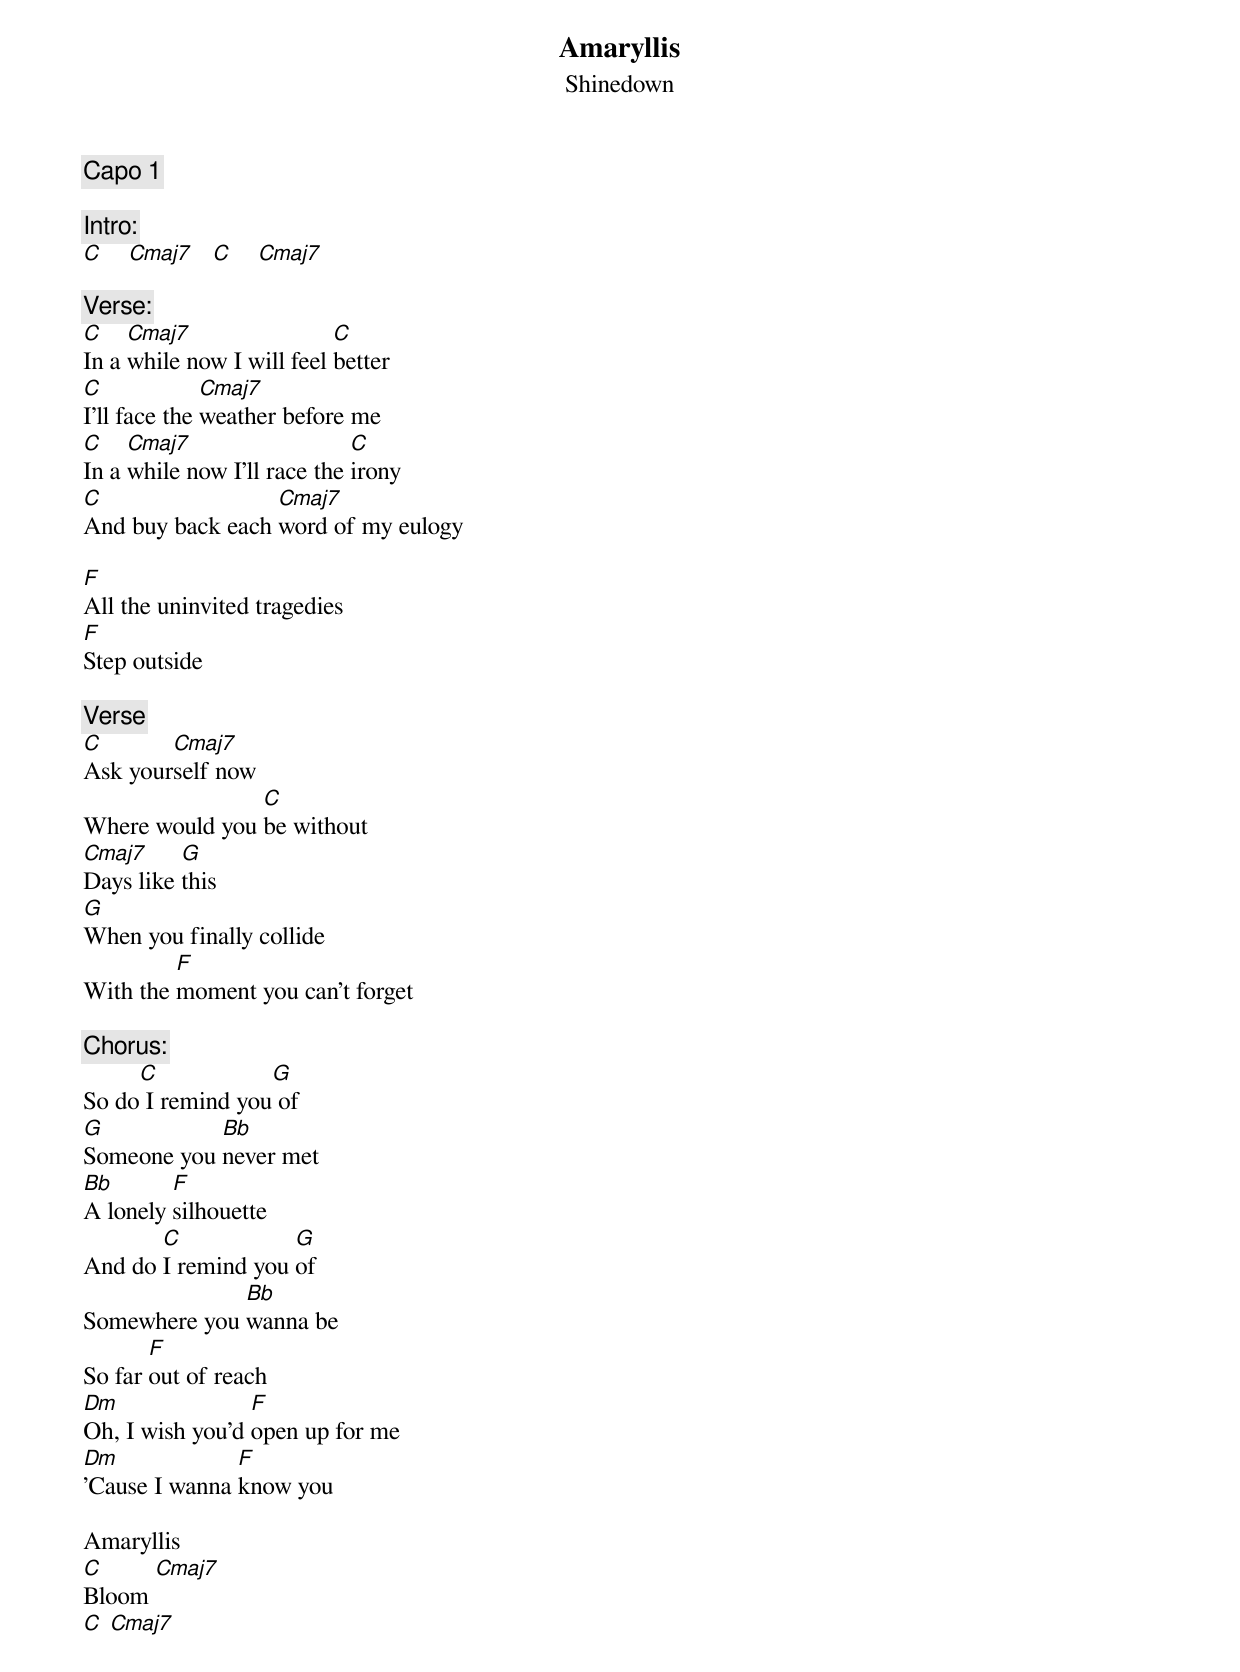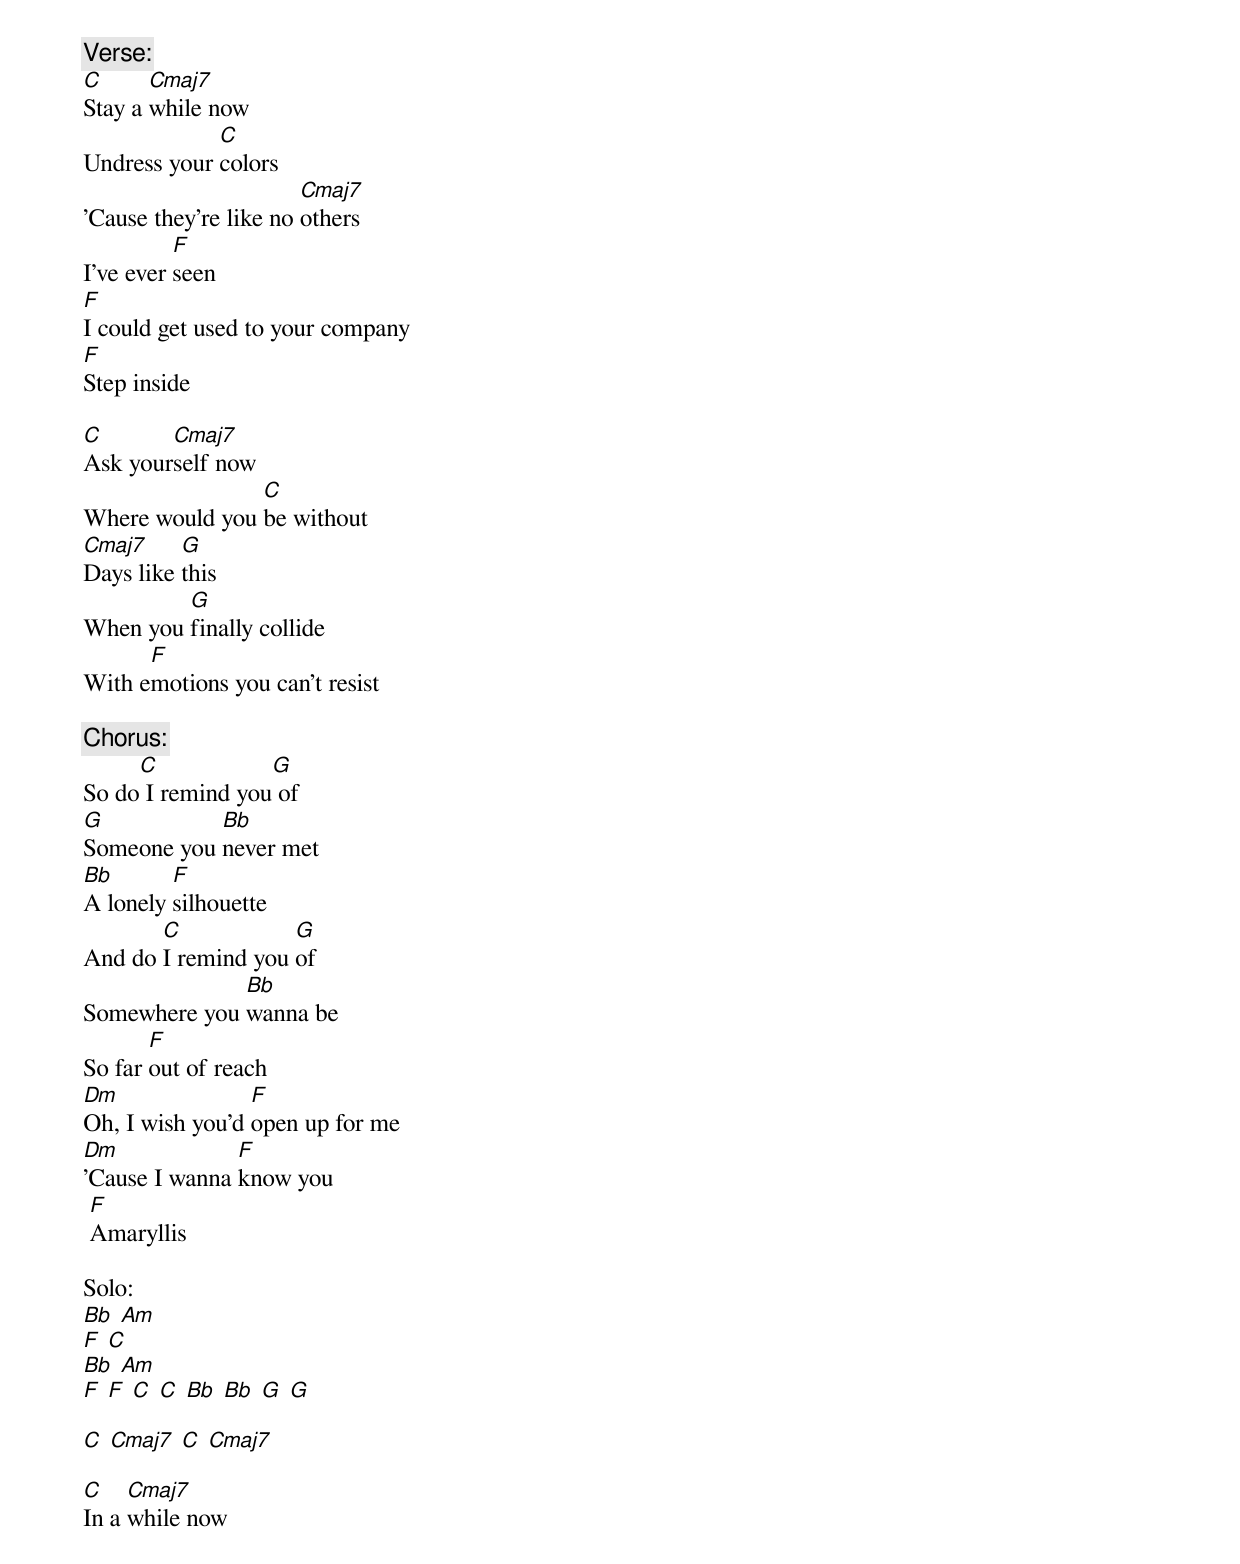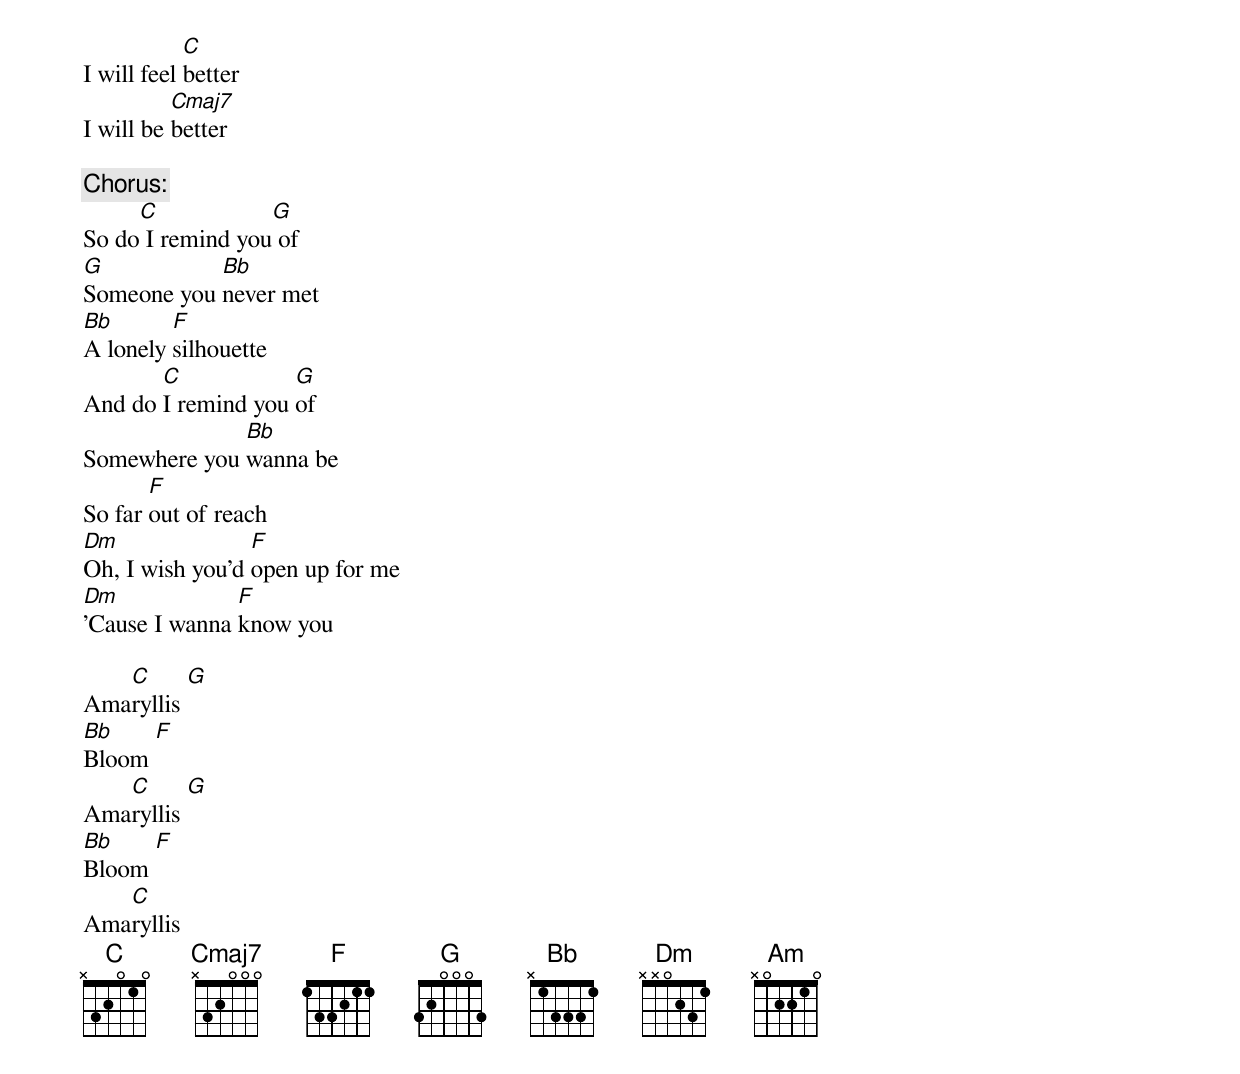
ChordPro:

{title:Amaryllis}
{subtitle: Shinedown}

{c:Capo 1}

{c:Intro:}
[C]    [Cmaj7]   [C]    [Cmaj7]

{c:Verse:}
[C]In a [Cmaj7]while now I will feel [C]better
[C]I'll face the [Cmaj7]weather before me
[C]In a [Cmaj7]while now I'll race the [C]irony
[C]And buy back each [Cmaj7]word of my eulogy

[F]All the uninvited tragedies
[F]Step outside

{c:Verse}
[C]Ask your[Cmaj7]self now
Where would you [C]be without
[Cmaj7]Days like [G]this
[G]When you finally collide
With the [F]moment you can't forget

{c:Chorus:}
So do[C] I remind you[G] of
[G]Someone you [Bb]never met
[Bb]A lonely [F]silhouette
And do [C]I remind you [G]of
Somewhere you [Bb]wanna be
So far [F]out of reach
[Dm]Oh, I wish you'd [F]open up for me
[Dm]'Cause I wanna [F]know you

Amaryllis
[C]Bloom [Cmaj7]
[C] [Cmaj7]

{c:Verse:}
[C]Stay a [Cmaj7]while now
Undress your [C]colors
'Cause they're like no [Cmaj7]others
I've ever [F]seen
[F]I could get used to your company
[F]Step inside

[C]Ask your[Cmaj7]self now
Where would you [C]be without
[Cmaj7]Days like [G]this
When you [G]finally collide
With e[F]motions you can't resist

{c:Chorus:}
So do[C] I remind you[G] of
[G]Someone you [Bb]never met
[Bb]A lonely [F]silhouette
And do [C]I remind you [G]of
Somewhere you [Bb]wanna be
So far [F]out of reach
[Dm]Oh, I wish you'd [F]open up for me
[Dm]'Cause I wanna [F]know you
 [F]Amaryllis

Solo:
[Bb] [Am]
[F] [C]
[Bb] [Am]
[F] [F] [C] [C] [Bb] [Bb] [G] [G]

[C] [Cmaj7] [C] [Cmaj7]

[C]In a [Cmaj7]while now
I will feel [C]better
I will be [Cmaj7]better

{c:Chorus:}
So do[C] I remind you[G] of
[G]Someone you [Bb]never met
[Bb]A lonely [F]silhouette
And do [C]I remind you [G]of
Somewhere you [Bb]wanna be
So far [F]out of reach
[Dm]Oh, I wish you'd [F]open up for me
[Dm]'Cause I wanna [F]know you

Ama[C]ryllis [G]
[Bb]Bloom [F]
Ama[C]ryllis [G]
[Bb]Bloom [F]
Ama[C]ryllis
